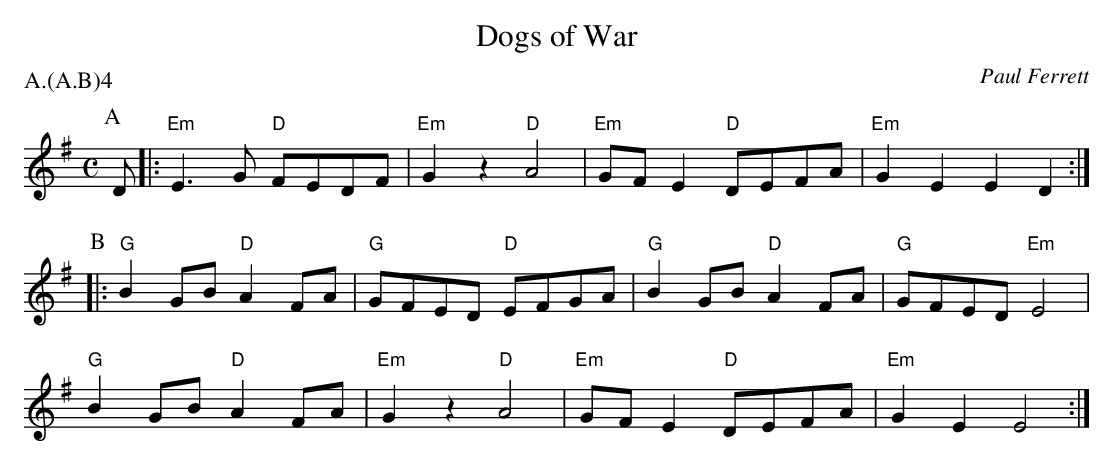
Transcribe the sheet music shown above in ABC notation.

X:1
T: Dogs of War
C: Paul Ferrett
P: A.(A.B)4
M: C
L: 1/8
K: G
P: A
D |: "Em" E2>G2 "D" FEDF | "Em" G2 z2 "D" A4 |\
     "Em" GF E2 "D" DEFA | "Em" G2 E2 E2 D2 :|
P: B
|: "G" B2 GB "D" A2 FA | "G" GFED "D" EFGA |\
    "G" B2 GB "D" A2 FA | "G" GFED "Em" E4 |
    "G" B2 GB "D" A2 FA | "Em" G2 z2 "D" A4 |\
   "Em" GF E2 "D" DEFA | "Em" G2 E2 E4 :|
